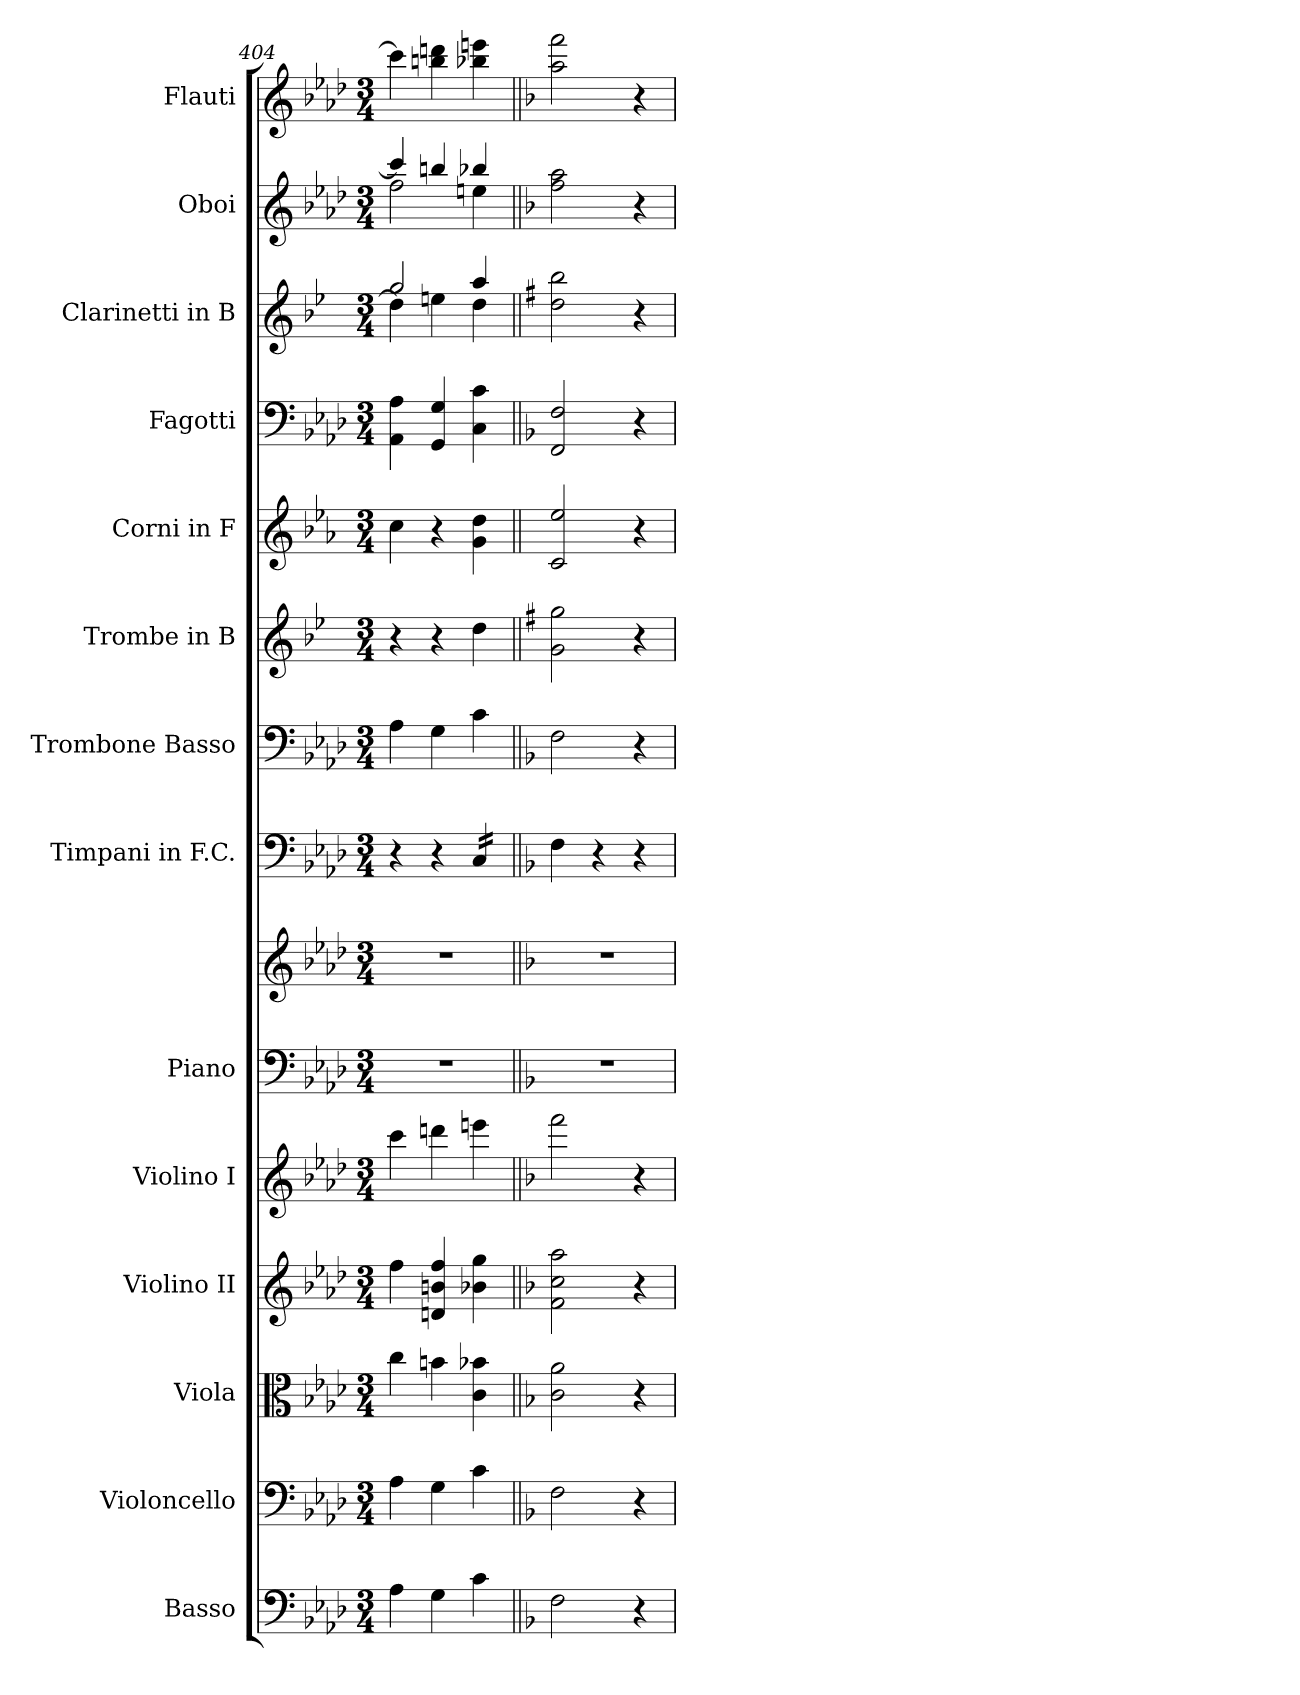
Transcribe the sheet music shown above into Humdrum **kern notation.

**kern	**kern	**kern	**kern	**kern	**kern	**kern	**kern	**kern	**kern	**kern	**kern	**kern	**kern	**kern
*part14	*part13	*part12	*part11	*part10	*part9	*part9	*part8	*part7	*part6	*part5	*part4	*part3	*part2	*part1
*staff15	*staff14	*staff13	*staff12	*staff11	*staff10	*staff9	*staff8	*staff7	*staff6	*staff5	*staff4	*staff3	*staff2	*staff1
*I"Basso	*I"Violoncello	*I"Viola	*I"Violino II	*I"Violino I	*I"Piano	*	*I"Timpani in F.C.	*I"Trombone Basso	*I"Trombe in B	*I"Corni in F	*I"Fagotti	*I"Clarinetti in B	*I"Oboi	*I"Flauti
*	*	*	*	*	*I'Pno.	*	*I'Timp.	*	*	*	*	*	*I'Ob.	*I'Fl.
*clefF4	*clefF4	*clefC3	*clefG2	*clefG2	*clefF4	*clefG2	*clefF4	*clefF4	*clefG2	*clefG2	*clefF4	*clefG2	*clefG2	*clefG2
*ITrd7c12	*	*	*	*	*	*	*	*	*ITrd1c2	*ITrd4c7	*	*ITrd1c2	*	*
*k[b-e-a-d-]	*k[b-e-a-d-]	*k[b-e-a-d-]	*k[b-e-a-d-]	*k[b-e-a-d-]	*k[b-e-a-d-]	*k[b-e-a-d-]	*k[b-e-a-d-]	*k[b-e-a-d-]	*k[b-e-a-d-]	*k[b-e-a-d-]	*k[b-e-a-d-]	*k[b-e-a-d-]	*k[b-e-a-d-]	*k[b-e-a-d-]
*M3/4	*M3/4	*M3/4	*M3/4	*M3/4	*M3/4	*M3/4	*M3/4	*M3/4	*M3/4	*M3/4	*M3/4	*M3/4	*M3/4	*M3/4
=404	=404	=404	=404	=404	=404	=404	=404	=404	=404	=404	=404	=404	=404	=404
*	*	*	*	*	*	*	*	*	*	*	*	*^	*^	*
4AA-\	4A-\	4cc\	4ff\	4ccc\	2.r	2.r	4r	4A-\	4r	4f\	4AA-\ 4A-\	2ff/	4cc\]	4ccc/]	2ff\	4ccc\]
4GG\	4G\	4bn\	4dn/ 4bn/ 4ff/	4dddn\	.	.	4r	4G\	4r	4r	4GG/ 4G/	.	4ddn\	4bbn/	.	4bbn\ 4dddn\
*	*	*	*	*	*	*	*tremolo	*	*	*	*	*	*	*	*	*
4C\	4c\	4c\ 4b-X\	4b-X\ 4gg\	4eeen\	.	.	16C/LL	4c\	4cc\	4c\ 4g\	4C\ 4c\	4gg/	4cc\	4bb-X/	4een\	4bb-X\ 4eeen\
.	.	.	.	.	.	.	16C/	.	.	.	.	.	.	.	.	.
.	.	.	.	.	.	.	16C/	.	.	.	.	.	.	.	.	.
.	.	.	.	.	.	.	16C/JJ	.	.	.	.	.	.	.	.	.
*	*	*	*	*	*	*	*Xtremolo	*	*	*	*	*	*	*	*	*
*	*	*	*	*	*	*	*	*	*	*	*	*v	*v	*	*	*
*	*	*	*	*	*	*	*	*	*	*	*	*	*v	*v	*
!!LO:PB:g=z
=405||	=405||	=405||	=405||	=405||	=405||	=405||	=405||	=405||	=405||	=405||	=405||	=405||	=405||	=405||
*k[b-]	*k[b-]	*k[b-]	*k[b-]	*k[b-]	*k[b-]	*k[b-]	*k[b-]	*k[b-]	*k[b-]	*k[b-]	*k[b-]	*k[b-]	*k[b-]	*k[b-]
*	*	*	*	*	*	*	*	*	*	*	*	*	*	*MM80
2FF\	2F\	2c\ 2a\	2f\ 2cc\ 2aa\	2fff\	2.r	2.r	4F\	2F\	2f\ 2ff\	2F/ 2a/	2FF/ 2F/	2cc\ 2aa\	2ff\ 2aa\	2aa\ 2fff\
.	.	.	.	.	.	.	4r	.	.	.	.	.	.	.
4r	4r	4r	4r	4r	.	.	4r	4r	4r	4r	4r	4r	4r	4r
=	=	=	=	=	=	=	=	=	=	=	=	=	=	=
*-	*-	*-	*-	*-	*-	*-	*-	*-	*-	*-	*-	*-	*-	*-
